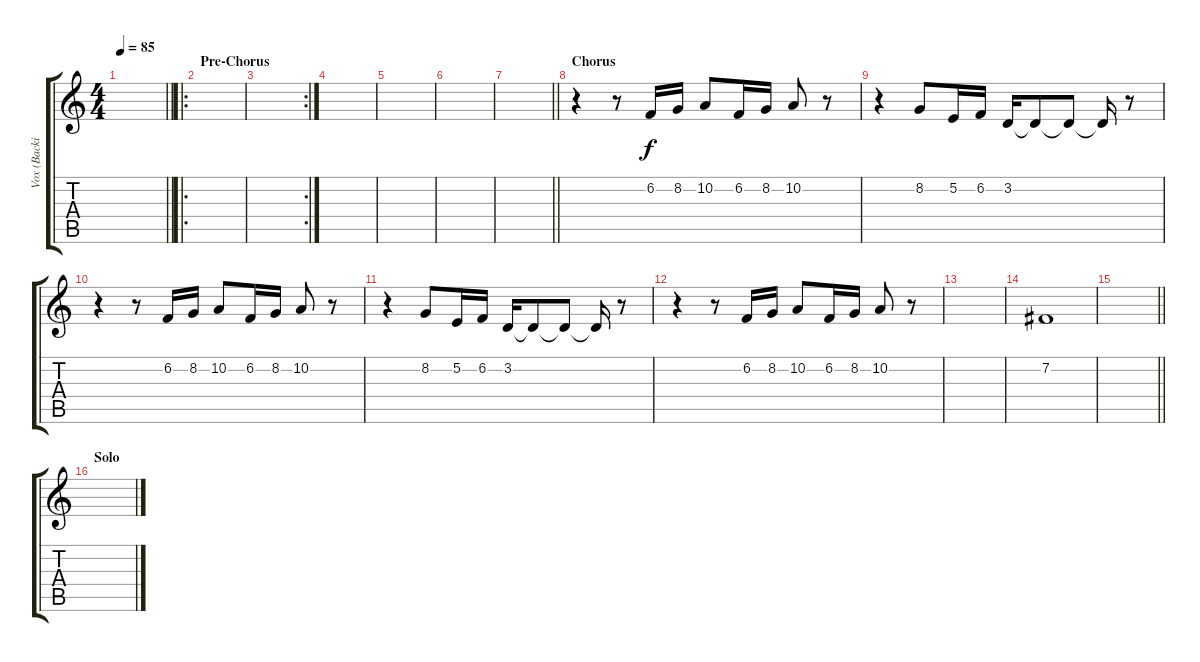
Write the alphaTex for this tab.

\track ("Vox (Backing)" "Vox (Backi") {instrument tenorsax}
\staff {score tabs}
\tuning (E4 B3 G3 D3 A2 E2) {hide}
\ts (4 4)
\tempo 85
\clef g2
\barLineRight lightlight
\ks c
|
\ro
\section ("" "Pre-Chorus")
|
\rc 2
|
|
|
|
\barLineRight lightlight
|
\section ("" "Chorus")
r.4 r.8 6.2.16 8.2.16 10.2.8 6.2.16 8.2.16 10.2.8 r.8 |
r.4 8.2.8 5.2.16 6.2.16 3.2.16 3.2{t}.8 3.2{t}.8 3.2{t}.16 r.8 |
r.4 r.8 6.2.16 8.2.16 10.2.8 6.2.16 8.2.16 10.2.8 r.8 |
r.4 8.2.8 5.2.16 6.2.16 3.2.16 3.2{t}.8 3.2{t}.8 3.2{t}.16 r.8 |
r.4 r.8 6.2.16 8.2.16 10.2.8 6.2.16 8.2.16 10.2.8 r.8 |
|
7.2.1 |
\barLineRight lightlight
|
\section ("" "Solo")
